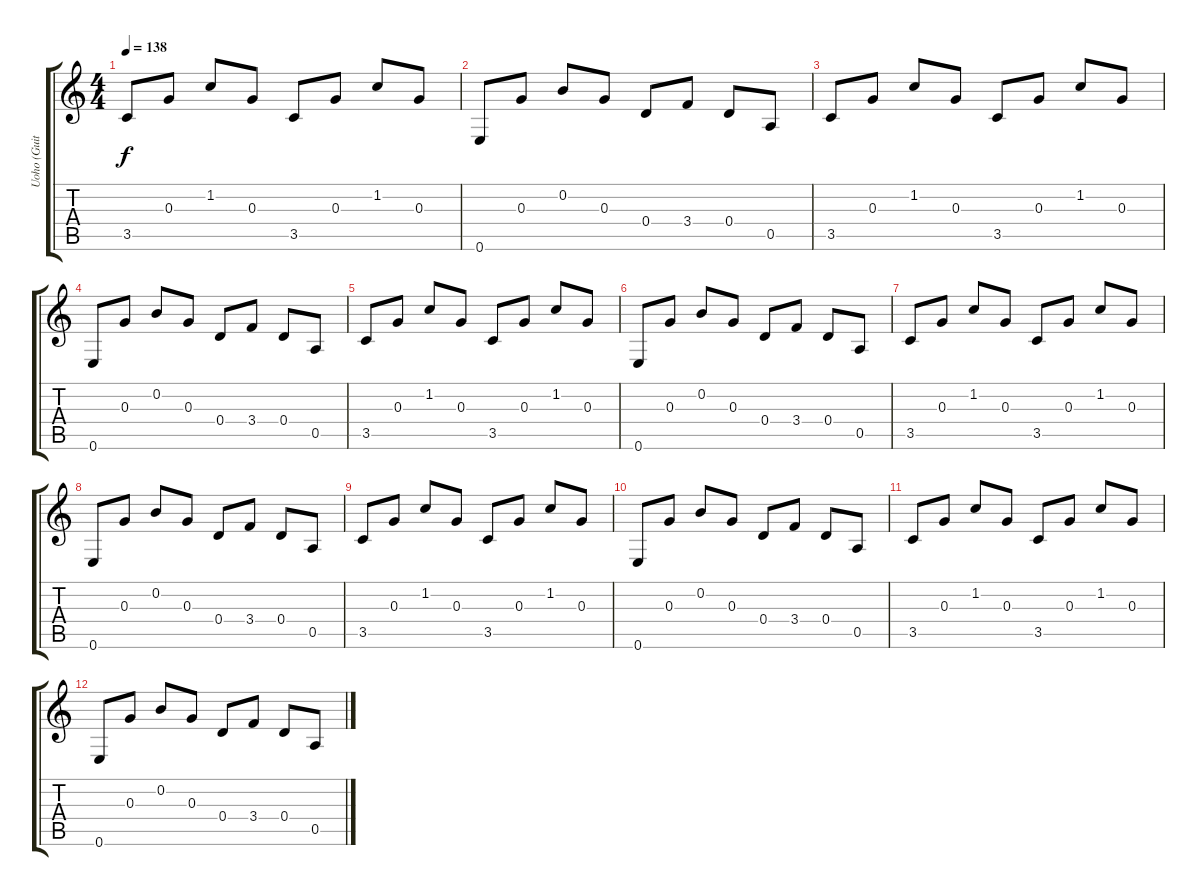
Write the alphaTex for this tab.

\track ("Uoho (Guitarra 2)" "Uoho (Guit") {instrument distortionguitar}
\staff {score tabs}
\tuning (E4 B3 G3 D3 A2 E2) {hide}
\ts (4 4)
\tempo 138
\clef g2
\ks c
3.5.8{dy f} 0.3.8 1.2.8 0.3.8 3.5.8 0.3.8 1.2.8 0.3.8 |
0.6.8 0.3.8 0.2.8 0.3.8 0.4.8 3.4.8 0.4.8 0.5.8 |
3.5.8 0.3.8 1.2.8 0.3.8 3.5.8 0.3.8 1.2.8 0.3.8 |
0.6.8 0.3.8 0.2.8 0.3.8 0.4.8 3.4.8 0.4.8 0.5.8 |
3.5.8 0.3.8 1.2.8 0.3.8 3.5.8 0.3.8 1.2.8 0.3.8 |
0.6.8 0.3.8 0.2.8 0.3.8 0.4.8 3.4.8 0.4.8 0.5.8 |
3.5.8 0.3.8 1.2.8 0.3.8 3.5.8 0.3.8 1.2.8 0.3.8 |
0.6.8 0.3.8 0.2.8 0.3.8 0.4.8 3.4.8 0.4.8 0.5.8 |
3.5.8 0.3.8 1.2.8 0.3.8 3.5.8 0.3.8 1.2.8 0.3.8 |
0.6.8 0.3.8 0.2.8 0.3.8 0.4.8 3.4.8 0.4.8 0.5.8 |
3.5.8 0.3.8 1.2.8 0.3.8 3.5.8 0.3.8 1.2.8 0.3.8 |
0.6.8 0.3.8 0.2.8 0.3.8 0.4.8 3.4.8 0.4.8 0.5.8
